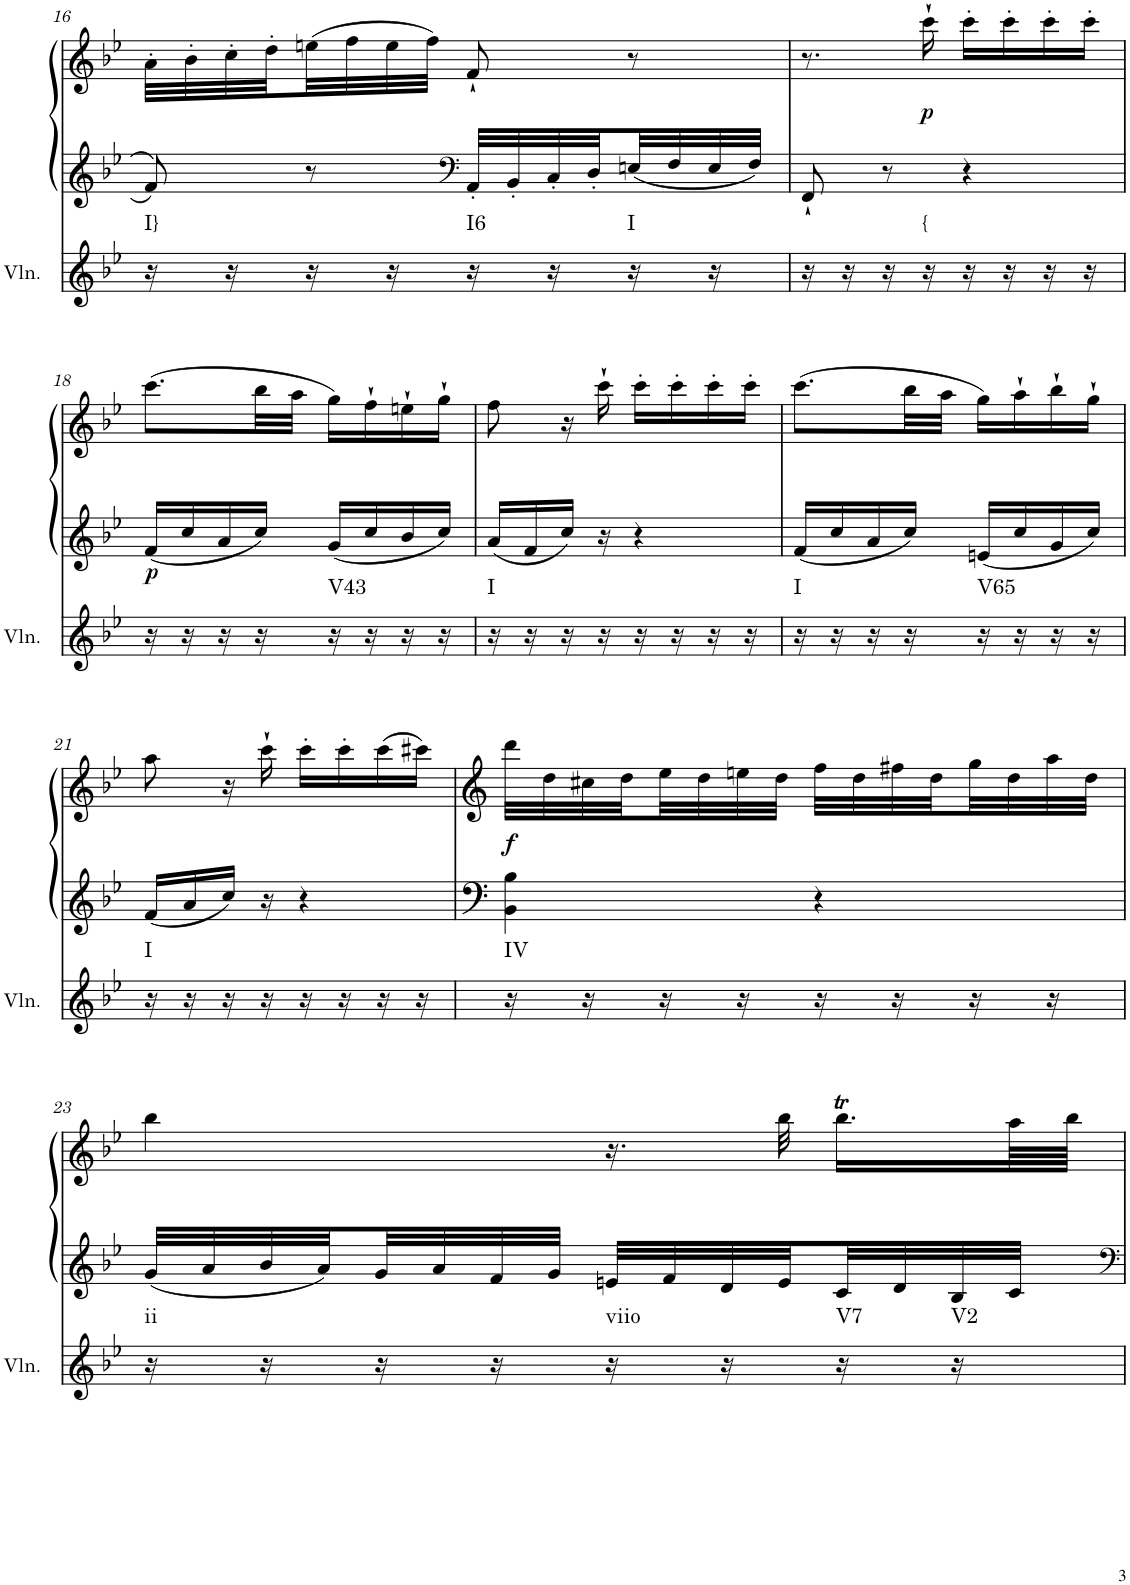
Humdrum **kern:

**kern	**harte	**kern	**kern	**dynam
*part2	*part2	*part1	*part1	*part1
*staff3	*	*staff2	*staff1	*staff1/2
*I"Violin	*	*I"Klavier linke Hand	*	*
*I'Vln.	*	*	*	*
!!LO:PB:g=z
*clefG2	*	*clefG2	*clefG2	*
*k[b-e-]	*	*k[b-e-]	*k[b-e-]	*
*M2/4	*	*M2/4	*M2/4	*
=16	=16	=16	=16	=16
!	!LO:H:kt=I}	!	!	!
16r	N	8f/	32a'\LLL	.
.	.	.	32b-'\	.
16r	.	.	32cc'\	.
.	.	.	32dd'\	.
16r	.	8r	(32een\	.
.	.	.	32ff\	.
16r	.	.	32ee\	.
.	.	.	32ff\JJJ)	.
*	*	*clefF4	*	*
!	!LO:H:kt=I6	!	!	!
16r	N	32AA'/LLL	8f`/	.
.	.	32BB-'/	.	.
16r	.	32C'/	.	.
.	.	32D'/	.	.
!	!LO:H:kt=I	!	!	!
16r	N	32En/	8r	.
.	.	32F/	.	.
16r	.	32E/	.	.
.	.	32F/JJJ	.	.
=17	=17	=17	=17	=17
16r	.	8FF`/	8.r	.
16r	.	.	.	.
16r	.	8r	.	.
!	!LO:H:kt={	!	!	!LO:DY:b
16r	N	.	16ccc`\	p
16r	.	4r	16ccc'\LL	.
16r	.	.	16ccc'\	.
16r	.	.	16ccc'\	.
16r	.	.	16ccc'\JJ	.
!!LO:LB:g=z
=18	=18	=18	=18	=18
!	!	!	!	!LO:DY:b=2
16r	.	16f/LL	(8.ccc\L	p
16r	.	16cc/	.	.
16r	.	16a/	.	.
16r	.	16cc/JJ	32bb-\LL	.
.	.	.	32aa\JJJ	.
!	!LO:H:kt=V43	!	!	!
16r	N	16g/LL	16gg\LL)	.
16r	.	16cc/	16ff`\	.
16r	.	16b-/	16een`\	.
16r	.	16cc/JJ	16gg`\JJ	.
=19	=19	=19	=19	=19
!	!LO:H:kt=I	!	!	!
16r	N	16a/LL	8ff\	.
16r	.	16f/	.	.
16r	.	16cc/JJ	16r	.
16r	.	16r	16ccc`\	.
16r	.	4r	16ccc'\LL	.
16r	.	.	16ccc'\	.
16r	.	.	16ccc'\	.
16r	.	.	16ccc'\JJ	.
=20	=20	=20	=20	=20
!	!LO:H:kt=I	!	!	!
16r	N	16f/LL	(8.ccc\L	.
16r	.	16cc/	.	.
16r	.	16a/	.	.
16r	.	16cc/JJ	32bb-\LL	.
.	.	.	32aa\JJJ	.
!	!LO:H:kt=V65	!	!	!
16r	N	16en/LL	16gg\LL)	.
16r	.	16cc/	16aa`\	.
16r	.	16g/	16bb-`\	.
16r	.	16cc/JJ	16gg`\JJ	.
!!LO:LB:g=z
=21	=21	=21	=21	=21
!	!LO:H:kt=I	!	!	!
16r	N	16f/LL	8aa\	.
16r	.	16a/	.	.
16r	.	16cc/JJ	16r	.
16r	.	16r	16ccc`\	.
16r	.	4r	16ccc'\LL	.
16r	.	.	16ccc'\	.
16r	.	.	(16ccc\	.
16r	.	.	16ccc#X\JJ)	.
=22	=22	=22	=22	=22
!	!LO:H:kt=IV	!	!	!LO:DY:b
16r	N	4BB-\ 4B-\	32ddd\LLL	f
.	.	.	32dd\	.
16r	.	.	32cc#X\	.
.	.	.	32dd\	.
16r	.	.	32ee-\	.
.	.	.	32dd\	.
16r	.	.	32een\	.
.	.	.	32dd\JJJ	.
16r	.	4r	32ff\LLL	.
.	.	.	32dd\	.
16r	.	.	32ff#X\	.
.	.	.	32dd\	.
16r	.	.	32gg\	.
.	.	.	32dd\	.
16r	.	.	32aa\	.
.	.	.	32dd\JJJ	.
!!LO:LB:g=z
=23	=23	=23	=23	=23
!	!LO:H:kt=ii	!	!	!
16r	N	32g/LLL	4bb-\	.
.	.	32a/	.	.
16r	.	32b-/	.	.
.	.	32a/	.	.
16r	.	32g/	.	.
.	.	32a/	.	.
16r	.	32f/	.	.
.	.	32g/JJJ	.	.
!	!LO:H:kt=viio	!	!	!
16r	N	32en/LLL	16.r	.
.	.	32f/	.	.
16r	.	32d/	.	.
.	.	32e/	32bb-\	.
!	!LO:H:kt=V7	!	!	!
16r	N	32c/	16.bb-T\LL	.
.	.	32d/	.	.
!	!LO:H:kt=V2	!	!	!
16r	N	32B-/	.	.
.	.	32c/JJJ	64aa\LL	.
.	.	.	64bb-\JJJJ	.
=	=	=	=	=
*-	*-	*-	*-	*-
